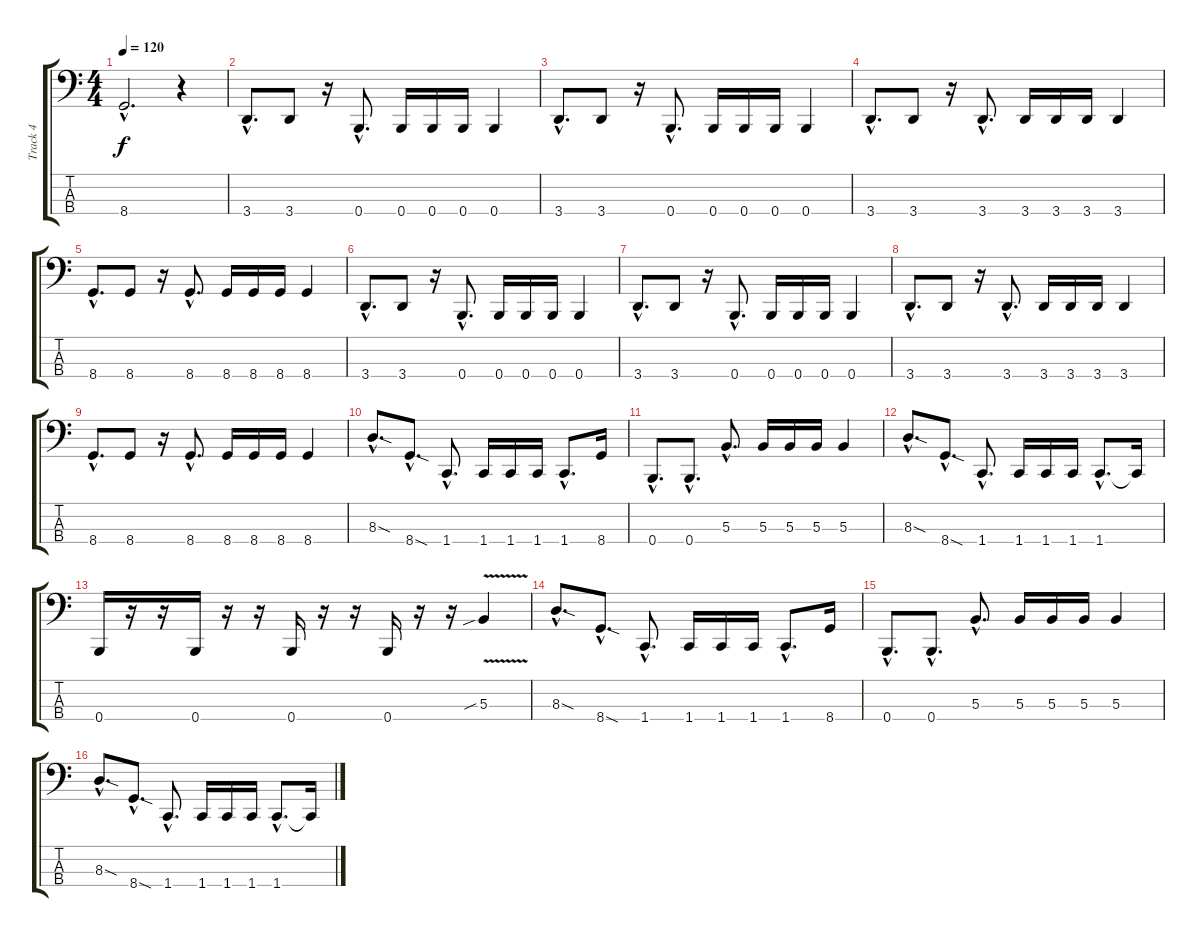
\track ("Track 4" "Track 4") {instrument electricbasspick}
\staff {score tabs}
\tuning (E2 B1 Gb1 B0) {hide}
\ts (4 4)
\tempo 120
\clef f4
\ks c
8.4{hac}.2{d dy f} r.4 |
3.4{hac}.8{d} 3.4.8 r.16 0.4{hac}.8{d} 0.4.16 0.4.16 0.4.16 0.4.4 |
3.4{hac}.8{d} 3.4.8 r.16 0.4{hac}.8{d} 0.4.16 0.4.16 0.4.16 0.4.4 |
3.4{hac}.8{d} 3.4.8 r.16 3.4{hac}.8{d} 3.4.16 3.4.16 3.4.16 3.4.4 |
8.4{hac}.8{d} 8.4.8 r.16 8.4{hac}.8{d} 8.4.16 8.4.16 8.4.16 8.4.4 |
3.4{hac}.8{d} 3.4.8 r.16 0.4{hac}.8{d} 0.4.16 0.4.16 0.4.16 0.4.4 |
3.4{hac}.8{d} 3.4.8 r.16 0.4{hac}.8{d} 0.4.16 0.4.16 0.4.16 0.4.4 |
3.4{hac}.8{d} 3.4.8 r.16 3.4{hac}.8{d} 3.4.16 3.4.16 3.4.16 3.4.4 |
8.4{hac}.8{d} 8.4.8 r.16 8.4{hac}.8{d} 8.4.16 8.4.16 8.4.16 8.4.4 |
8.3{sod hac}.8{d} 8.4{sod hac}.8{d} 1.4{hac}.8{d} 1.4.16 1.4.16 1.4.16 1.4{hac}.8{d} 8.4.16 |
0.4{hac}.8{d} 0.4{hac}.8{d} 5.3{hac}.8{d} 5.3.16 5.3.16 5.3.16 5.3.4 |
8.3{sod hac}.8{d} 8.4{sod hac}.8{d} 1.4{hac}.8{d} 1.4.16 1.4.16 1.4.16 1.4{hac}.8{d} 1.4{t}.16 |
0.4.16 r.16 r.16 0.4.16 r.16 r.16 0.4.16 r.16 r.16 0.4.16 r.16 r.16 5.3{v sib}.4 |
8.3{sod hac}.8{d} 8.4{sod hac}.8{d} 1.4{hac}.8{d} 1.4.16 1.4.16 1.4.16 1.4{hac}.8{d} 8.4.16 |
0.4{hac}.8{d} 0.4{hac}.8{d} 5.3{hac}.8{d} 5.3.16 5.3.16 5.3.16 5.3.4 |
8.3{sod hac}.8{d} 8.4{sod hac}.8{d} 1.4{hac}.8{d} 1.4.16 1.4.16 1.4.16 1.4{hac}.8{d} 1.4{t}.16
